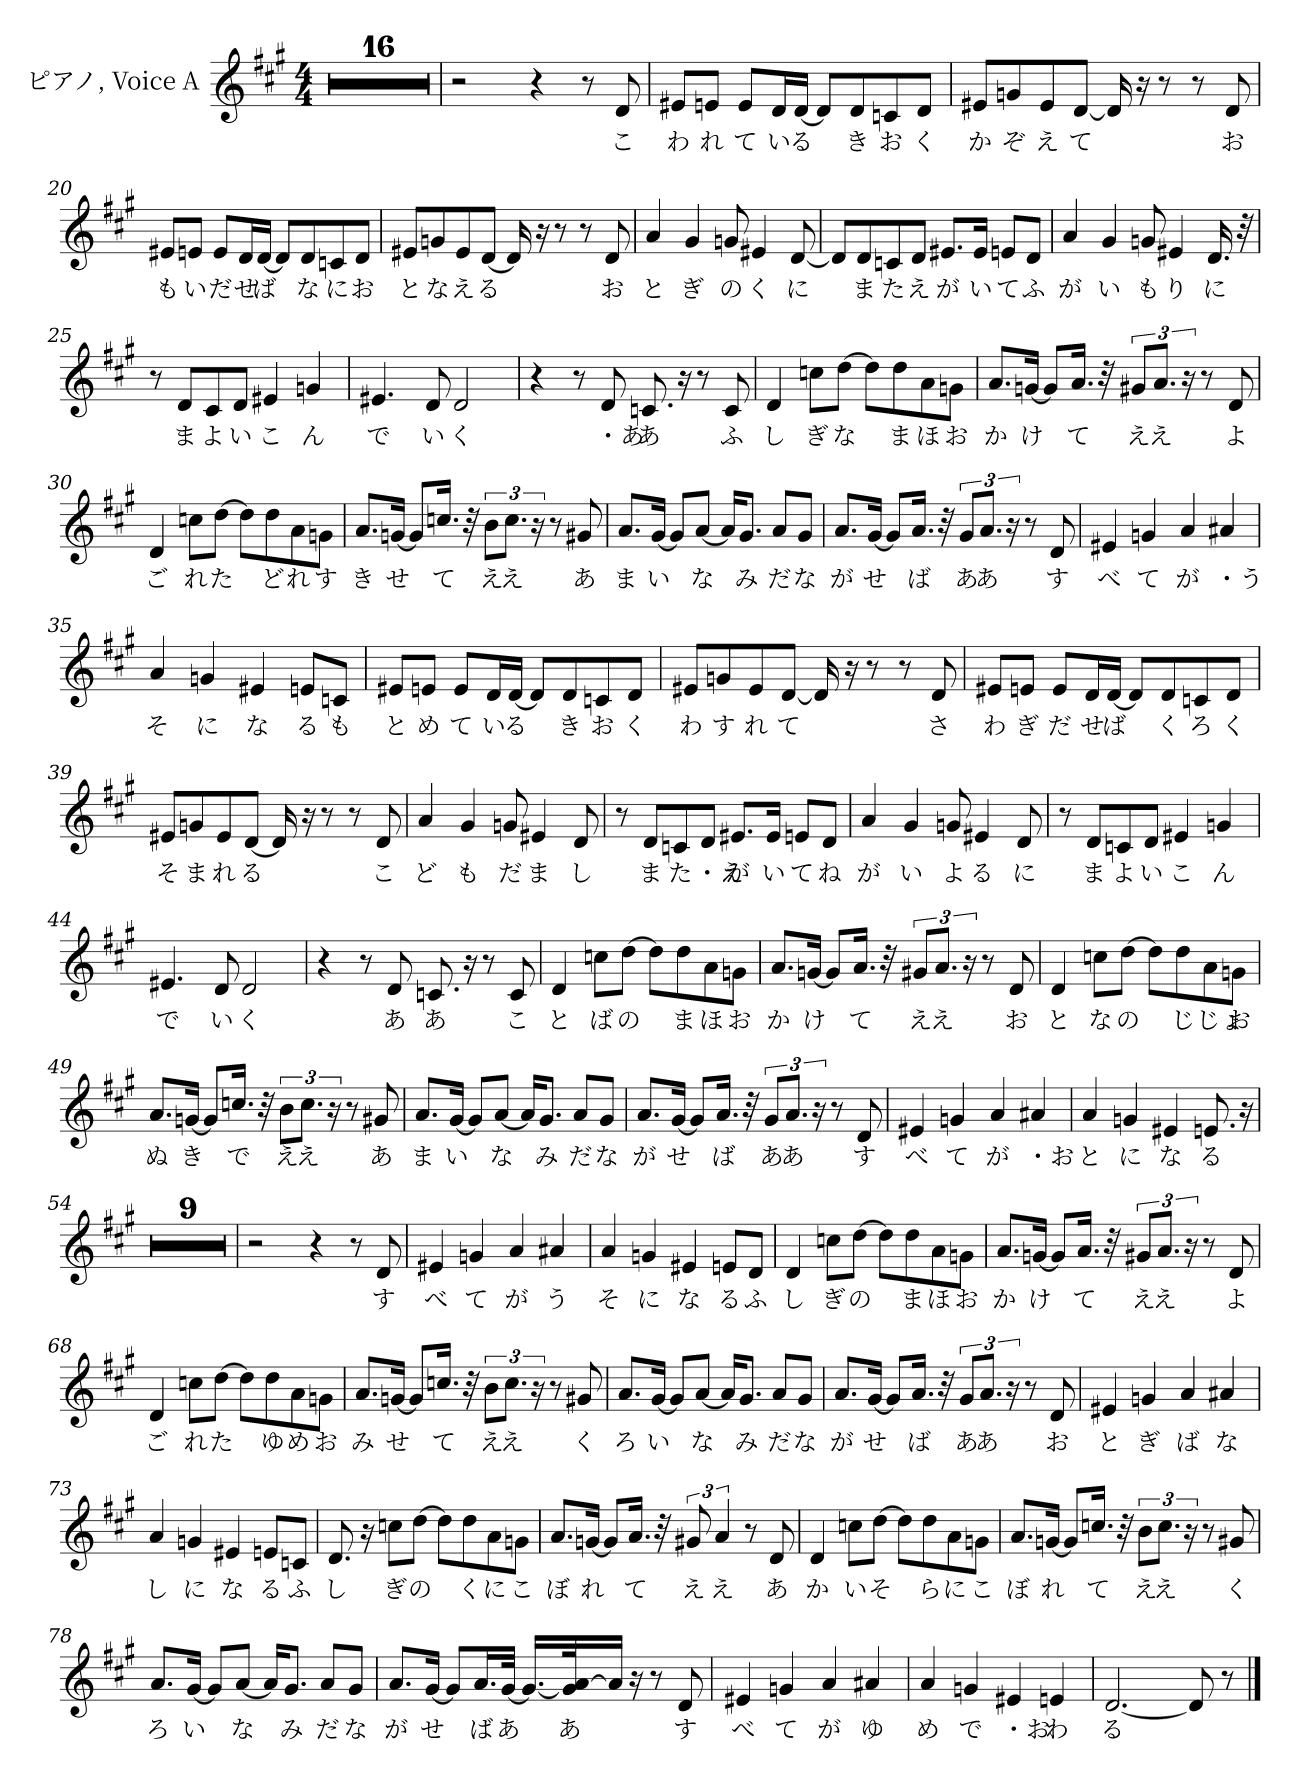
**kern	**text
*part1	*part1
*staff1	*staff1
*I"ピアノ, Voice A	*
*clefG2	*
*k[f#c#g#]	*
*M4/4	*
*MM130	*
=1	=1
1r	.
=2	=2
1r	.
=3	=3
1r	.
=4	=4
1r	.
=5	=5
1r	.
=6	=6
1r	.
=7	=7
1r	.
=8	=8
1r	.
=9	=9
1r	.
=10	=10
1r	.
=11	=11
1r	.
=12	=12
1r	.
=13	=13
1r	.
=14	=14
1r	.
=15	=15
1r	.
!!LO:LB:g=z
=16	=16
1r	.
=17	=17
2r	.
4r	.
8r	.
!	!LO:LY:b
8d/	こ
=18	=18
!	!LO:LY:b
8e#X/L	わ
!	!LO:LY:b
8en/J	れ
!	!LO:LY:b
8e/L	て
!	!LO:LY:b
16d/L	い
!	!LO:LY:b
[16d/JJ	る
8d/L]	.
!	!LO:LY:b
8d/	き
!	!LO:LY:b
8cn/	お
!	!LO:LY:b
8d/J	く
=19	=19
!	!LO:LY:b
8e#X/L	か
!	!LO:LY:b
8gn/	ぞ
!	!LO:LY:b
8e#/	え
!	!LO:LY:b
[8d/J	て
16d/]	.
16r	.
8r	.
8r	.
!	!LO:LY:b
8d/	お
=20	=20
!	!LO:LY:b
8e#X/L	も
!	!LO:LY:b
8en/J	い
!	!LO:LY:b
8e/L	だ
!	!LO:LY:b
16d/L	せ
!	!LO:LY:b
[16d/JJ	ば
8d/L]	.
!	!LO:LY:b
8d/	な
!	!LO:LY:b
8cn/	に
!	!LO:LY:b
8d/J	お
!!LO:LB:g=z
=21	=21
!	!LO:LY:b
8e#X/L	と
!	!LO:LY:b
8gn/	な
!	!LO:LY:b
8e#/	え
!	!LO:LY:b
[8d/J	る
16d/]	.
16r	.
8r	.
8r	.
!	!LO:LY:b
8d/	お
=22	=22
!	!LO:LY:b
4a/	と
!	!LO:LY:b
4g#/	ぎ
!	!LO:LY:b
8gn/	の
!	!LO:LY:b
4e#X/	く
!	!LO:LY:b
[8d/	に
=23	=23
8d/L]	.
!	!LO:LY:b
8d/	ま
!	!LO:LY:b
8cn/	た
!	!LO:LY:b
8d/J	え
!	!LO:LY:b
8.e#X/L	が
!	!LO:LY:b
16e#/Jk	い
!	!LO:LY:b
8en/L	て
!	!LO:LY:b
8d/J	ふ
=24	=24
!	!LO:LY:b
4a/	が
!	!LO:LY:b
4g#/	い
!	!LO:LY:b
8gn/	も
!	!LO:LY:b
4e#X/	り
!	!LO:LY:b
16.d/	に
32r	.
!!LO:LB:g=z
=25	=25
8r	.
!	!LO:LY:b
8d/L	ま
!	!LO:LY:b
8c#/	よ
!	!LO:LY:b
8d/J	い
!	!LO:LY:b
4e#X/	こ
!	!LO:LY:b
4gn/	ん
=26	=26
!	!LO:LY:b
4.e#X/	で
!	!LO:LY:b
8d/	い
!	!LO:LY:b
2d/	く
=27	=27
4r	.
8r	.
!	!LO:LY:b
8d/	・あ
!	!LO:LY:b
8.cn/	あ
16r	.
8r	.
!	!LO:LY:b
8c/	ふ
=28	=28
!	!LO:LY:b
4d/	し
!	!LO:LY:b
8ccn\L	ぎ
!	!LO:LY:b
[8dd\J	な
8dd\L]	.
!	!LO:LY:b
8dd\	ま
!	!LO:LY:b
8a\	ほ
!	!LO:LY:b
8gn\J	お
!!LO:LB:g=z
=29	=29
!	!LO:LY:b
8.a/L	か
!	!LO:LY:b
[16gn/Jk	け
8g/L]	.
!	!LO:LY:b
16.a/Jk	て
32r	.
!	!LO:LY:b
12g#X/L	え
!	!LO:LY:b
12.a/J	え
24r	.
8r	.
!	!LO:LY:b
8d/	よ
=30	=30
!	!LO:LY:b
4d/	ご
!	!LO:LY:b
8ccn\L	れ
!	!LO:LY:b
[8dd\J	た
8dd\L]	.
!	!LO:LY:b
8dd\	ど
!	!LO:LY:b
8a\	れ
!	!LO:LY:b
8gn\J	す
=31	=31
!	!LO:LY:b
8.a/L	き
!	!LO:LY:b
[16gn/Jk	せ
8g/L]	.
!	!LO:LY:b
16.ccn/Jk	て
32r	.
!	!LO:LY:b
12b\L	え
!	!LO:LY:b
12.cc\J	え
24r	.
8r	.
!	!LO:LY:b
8g#X/	あ
!!LO:LB:g=z
=32	=32
!	!LO:LY:b
8.a/L	ま
!	!LO:LY:b
[16g#/Jk	い
8g#/L]	.
!	!LO:LY:b
[8a/J	な
16a/KL]	.
!	!LO:LY:b
8.g#/J	み
!	!LO:LY:b
8a/L	だ
!	!LO:LY:b
8g#/J	な
=33	=33
!	!LO:LY:b
8.a/L	が
!	!LO:LY:b
[16g#/Jk	せ
8g#/L]	.
!	!LO:LY:b
16.a/Jk	ば
32r	.
!	!LO:LY:b
12g#/L	あ
!	!LO:LY:b
12.a/J	あ
24r	.
8r	.
!	!LO:LY:b
8d/	す
=34	=34
!	!LO:LY:b
4e#X/	べ
!	!LO:LY:b
4gn/	て
!	!LO:LY:b
4a/	が
!	!LO:LY:b
4a#X/	・う
=35	=35
!	!LO:LY:b
4a/	そ
!	!LO:LY:b
4gn/	に
!	!LO:LY:b
4e#X/	な
!	!LO:LY:b
8en/L	る
!	!LO:LY:b
8cn/J	も
!!LO:LB:g=z
=36	=36
!	!LO:LY:b
8e#X/L	と
!	!LO:LY:b
8en/J	め
!	!LO:LY:b
8e/L	て
!	!LO:LY:b
16d/L	い
!	!LO:LY:b
[16d/JJ	る
8d/L]	.
!	!LO:LY:b
8d/	き
!	!LO:LY:b
8cn/	お
!	!LO:LY:b
8d/J	く
=37	=37
!	!LO:LY:b
8e#X/L	わ
!	!LO:LY:b
8gn/	す
!	!LO:LY:b
8e#/	れ
!	!LO:LY:b
[8d/J	て
16d/]	.
16r	.
8r	.
8r	.
!	!LO:LY:b
8d/	さ
=38	=38
!	!LO:LY:b
8e#X/L	わ
!	!LO:LY:b
8en/J	ぎ
!	!LO:LY:b
8e/L	だ
!	!LO:LY:b
16d/L	せ
!	!LO:LY:b
[16d/JJ	ば
8d/L]	.
!	!LO:LY:b
8d/	く
!	!LO:LY:b
8cn/	ろ
!	!LO:LY:b
8d/J	く
!!LO:LB:g=z
=39	=39
!	!LO:LY:b
8e#X/L	そ
!	!LO:LY:b
8gn/	ま
!	!LO:LY:b
8e#/	れ
!	!LO:LY:b
[8d/J	る
16d/]	.
16r	.
8r	.
8r	.
!	!LO:LY:b
8d/	こ
=40	=40
!	!LO:LY:b
4a/	ど
!	!LO:LY:b
4g#/	も
!	!LO:LY:b
8gn/	だ
!	!LO:LY:b
4e#X/	ま
!	!LO:LY:b
8d/	し
=41	=41
8r	.
!	!LO:LY:b
8d/L	ま
!	!LO:LY:b
8cn/	た
!	!LO:LY:b
8d/J	・え
!	!LO:LY:b
8.e#X/L	が
!	!LO:LY:b
16e#/Jk	い
!	!LO:LY:b
8en/L	て
!	!LO:LY:b
8d/J	ね
=42	=42
!	!LO:LY:b
4a/	が
!	!LO:LY:b
4g#/	い
!	!LO:LY:b
8gn/	よ
!	!LO:LY:b
4e#X/	る
!	!LO:LY:b
8d/	に
!!LO:LB:g=z
=43	=43
8r	.
!	!LO:LY:b
8d/L	ま
!	!LO:LY:b
8cn/	よ
!	!LO:LY:b
8d/J	い
!	!LO:LY:b
4e#X/	こ
!	!LO:LY:b
4gn/	ん
=44	=44
!	!LO:LY:b
4.e#X/	で
!	!LO:LY:b
8d/	い
!	!LO:LY:b
2d/	く
=45	=45
4r	.
8r	.
!	!LO:LY:b
8d/	あ
!	!LO:LY:b
8.cn/	あ
16r	.
8r	.
!	!LO:LY:b
8c/	こ
=46	=46
!	!LO:LY:b
4d/	と
!	!LO:LY:b
8ccn\L	ば
!	!LO:LY:b
[8dd\J	の
8dd\L]	.
!	!LO:LY:b
8dd\	ま
!	!LO:LY:b
8a\	ほ
!	!LO:LY:b
8gn\J	お
!!LO:LB:g=z
=47	=47
!	!LO:LY:b
8.a/L	か
!	!LO:LY:b
[16gn/Jk	け
8g/L]	.
!	!LO:LY:b
16.a/Jk	て
32r	.
!	!LO:LY:b
12g#X/L	え
!	!LO:LY:b
12.a/J	え
24r	.
8r	.
!	!LO:LY:b
8d/	お
=48	=48
!	!LO:LY:b
4d/	と
!	!LO:LY:b
8ccn\L	な
!	!LO:LY:b
[8dd\J	の
8dd\L]	.
!	!LO:LY:b
8dd\	じ
!	!LO:LY:b
8a\	じょ
!	!LO:LY:b
8gn\J	お
=49	=49
!	!LO:LY:b
8.a/L	ぬ
!	!LO:LY:b
[16gn/Jk	き
8g/L]	.
!	!LO:LY:b
16.ccn/Jk	で
32r	.
!	!LO:LY:b
12b\L	え
!	!LO:LY:b
12.cc\J	え
24r	.
8r	.
!	!LO:LY:b
8g#X/	あ
!!LO:LB:g=z
=50	=50
!	!LO:LY:b
8.a/L	ま
!	!LO:LY:b
[16g#/Jk	い
8g#/L]	.
!	!LO:LY:b
[8a/J	な
16a/KL]	.
!	!LO:LY:b
8.g#/J	み
!	!LO:LY:b
8a/L	だ
!	!LO:LY:b
8g#/J	な
=51	=51
!	!LO:LY:b
8.a/L	が
!	!LO:LY:b
[16g#/Jk	せ
8g#/L]	.
!	!LO:LY:b
16.a/Jk	ば
32r	.
!	!LO:LY:b
12g#/L	あ
!	!LO:LY:b
12.a/J	あ
24r	.
8r	.
!	!LO:LY:b
8d/	す
=52	=52
!	!LO:LY:b
4e#X/	べ
!	!LO:LY:b
4gn/	て
!	!LO:LY:b
4a/	が
!	!LO:LY:b
4a#X/	・お
=53	=53
!	!LO:LY:b
4a/	と
!	!LO:LY:b
4gn/	に
!	!LO:LY:b
4e#X/	な
!	!LO:LY:b
8.en/	る
16r	.
=54	=54
1r	.
=55	=55
1r	.
!!LO:PB:g=z
=56	=56
1r	.
=57	=57
1r	.
=58	=58
1r	.
=59	=59
1r	.
=60	=60
1r	.
=61	=61
1r	.
=62	=62
1r	.
=63	=63
2r	.
4r	.
8r	.
!	!LO:LY:b
8d/	す
=64	=64
!	!LO:LY:b
4e#X/	べ
!	!LO:LY:b
4gn/	て
!	!LO:LY:b
4a/	が
!	!LO:LY:b
4a#X/	う
=65	=65
!	!LO:LY:b
4a/	そ
!	!LO:LY:b
4gn/	に
!	!LO:LY:b
4e#X/	な
!	!LO:LY:b
8en/L	る
!	!LO:LY:b
8d/J	ふ
!!LO:LB:g=z
=66	=66
!	!LO:LY:b
4d/	し
!	!LO:LY:b
8ccn\L	ぎ
!	!LO:LY:b
[8dd\J	の
8dd\L]	.
!	!LO:LY:b
8dd\	ま
!	!LO:LY:b
8a\	ほ
!	!LO:LY:b
8gn\J	お
=67	=67
!	!LO:LY:b
8.a/L	か
!	!LO:LY:b
[16gn/Jk	け
8g/L]	.
!	!LO:LY:b
16.a/Jk	て
32r	.
!	!LO:LY:b
12g#X/L	え
!	!LO:LY:b
12.a/J	え
24r	.
8r	.
!	!LO:LY:b
8d/	よ
=68	=68
!	!LO:LY:b
4d/	ご
!	!LO:LY:b
8ccn\L	れ
!	!LO:LY:b
[8dd\J	た
8dd\L]	.
!	!LO:LY:b
8dd\	ゆ
!	!LO:LY:b
8a\	め
!	!LO:LY:b
8gn\J	お
!!LO:LB:g=z
=69	=69
!	!LO:LY:b
8.a/L	み
!	!LO:LY:b
[16gn/Jk	せ
8g/L]	.
!	!LO:LY:b
16.ccn/Jk	て
32r	.
!	!LO:LY:b
12b\L	え
!	!LO:LY:b
12.cc\J	え
24r	.
8r	.
!	!LO:LY:b
8g#X/	く
=70	=70
!	!LO:LY:b
8.a/L	ろ
!	!LO:LY:b
[16g#/Jk	い
8g#/L]	.
!	!LO:LY:b
[8a/J	な
16a/KL]	.
!	!LO:LY:b
8.g#/J	み
!	!LO:LY:b
8a/L	だ
!	!LO:LY:b
8g#/J	な
=71	=71
!	!LO:LY:b
8.a/L	が
!	!LO:LY:b
[16g#/Jk	せ
8g#/L]	.
!	!LO:LY:b
16.a/Jk	ば
32r	.
!	!LO:LY:b
12g#/L	あ
!	!LO:LY:b
12.a/J	あ
24r	.
8r	.
!	!LO:LY:b
8d/	お
=72	=72
!	!LO:LY:b
4e#X/	と
!	!LO:LY:b
4gn/	ぎ
!	!LO:LY:b
4a/	ば
!	!LO:LY:b
4a#X/	な
!!LO:LB:g=z
=73	=73
!	!LO:LY:b
4a/	し
!	!LO:LY:b
4gn/	に
!	!LO:LY:b
4e#X/	な
!	!LO:LY:b
8en/L	る
!	!LO:LY:b
8cn/J	ふ
=74	=74
!	!LO:LY:b
8.d/	し
16r	.
!	!LO:LY:b
8ccn\L	ぎ
!	!LO:LY:b
[8dd\J	の
8dd\L]	.
!	!LO:LY:b
8dd\	く
!	!LO:LY:b
8a\	に
!	!LO:LY:b
8gn\J	こ
=75	=75
!	!LO:LY:b
8.a/L	ぼ
!	!LO:LY:b
[16gn/Jk	れ
8g/L]	.
!	!LO:LY:b
16.a/Jk	て
32r	.
!	!LO:LY:b
12g#X/	え
!	!LO:LY:b
6a/	え
8r	.
!	!LO:LY:b
8d/	あ
=76	=76
!	!LO:LY:b
4d/	か
!	!LO:LY:b
8ccn\L	い
!	!LO:LY:b
[8dd\J	そ
8dd\L]	.
!	!LO:LY:b
8dd\	ら
!	!LO:LY:b
8a\	に
!	!LO:LY:b
8gn\J	こ
!!LO:LB:g=z
=77	=77
!	!LO:LY:b
8.a/L	ぼ
!	!LO:LY:b
[16gn/Jk	れ
8g/L]	.
!	!LO:LY:b
16.ccn/Jk	て
32r	.
!	!LO:LY:b
12b\L	え
!	!LO:LY:b
12.cc\J	え
24r	.
8r	.
!	!LO:LY:b
8g#X/	く
=78	=78
!	!LO:LY:b
8.a/L	ろ
!	!LO:LY:b
[16g#/Jk	い
8g#/L]	.
!	!LO:LY:b
[8a/J	な
16a/KL]	.
!	!LO:LY:b
8.g#/J	み
!	!LO:LY:b
8a/L	だ
!	!LO:LY:b
8g#/J	な
=79	=79
!	!LO:LY:b
8.a/L	が
!	!LO:LY:b
[16g#/Jk	せ
8g#/L]	.
!	!LO:LY:b
16.a/L	ば
!	!LO:LY:b
[32g#/JJk	あ
16.g#/LL_	.
!	!LO:LY:b
32g#/] [32a/K	あ
16a/JJ]	.
16r	.
8r	.
!	!LO:LY:b
8d/	す
!!LO:LB:g=z
=80	=80
!	!LO:LY:b
4e#X/	べ
!	!LO:LY:b
4gn/	て
!	!LO:LY:b
4a/	が
!	!LO:LY:b
4a#X/	ゆ
=81	=81
!	!LO:LY:b
4a/	め
!	!LO:LY:b
4gn/	で
!	!LO:LY:b
4e#X/	・お
!	!LO:LY:b
4en/	わ
=82	=82
!	!LO:LY:b
[2.d/	る
8d/]	.
8r	.
==	==
*-	*-
